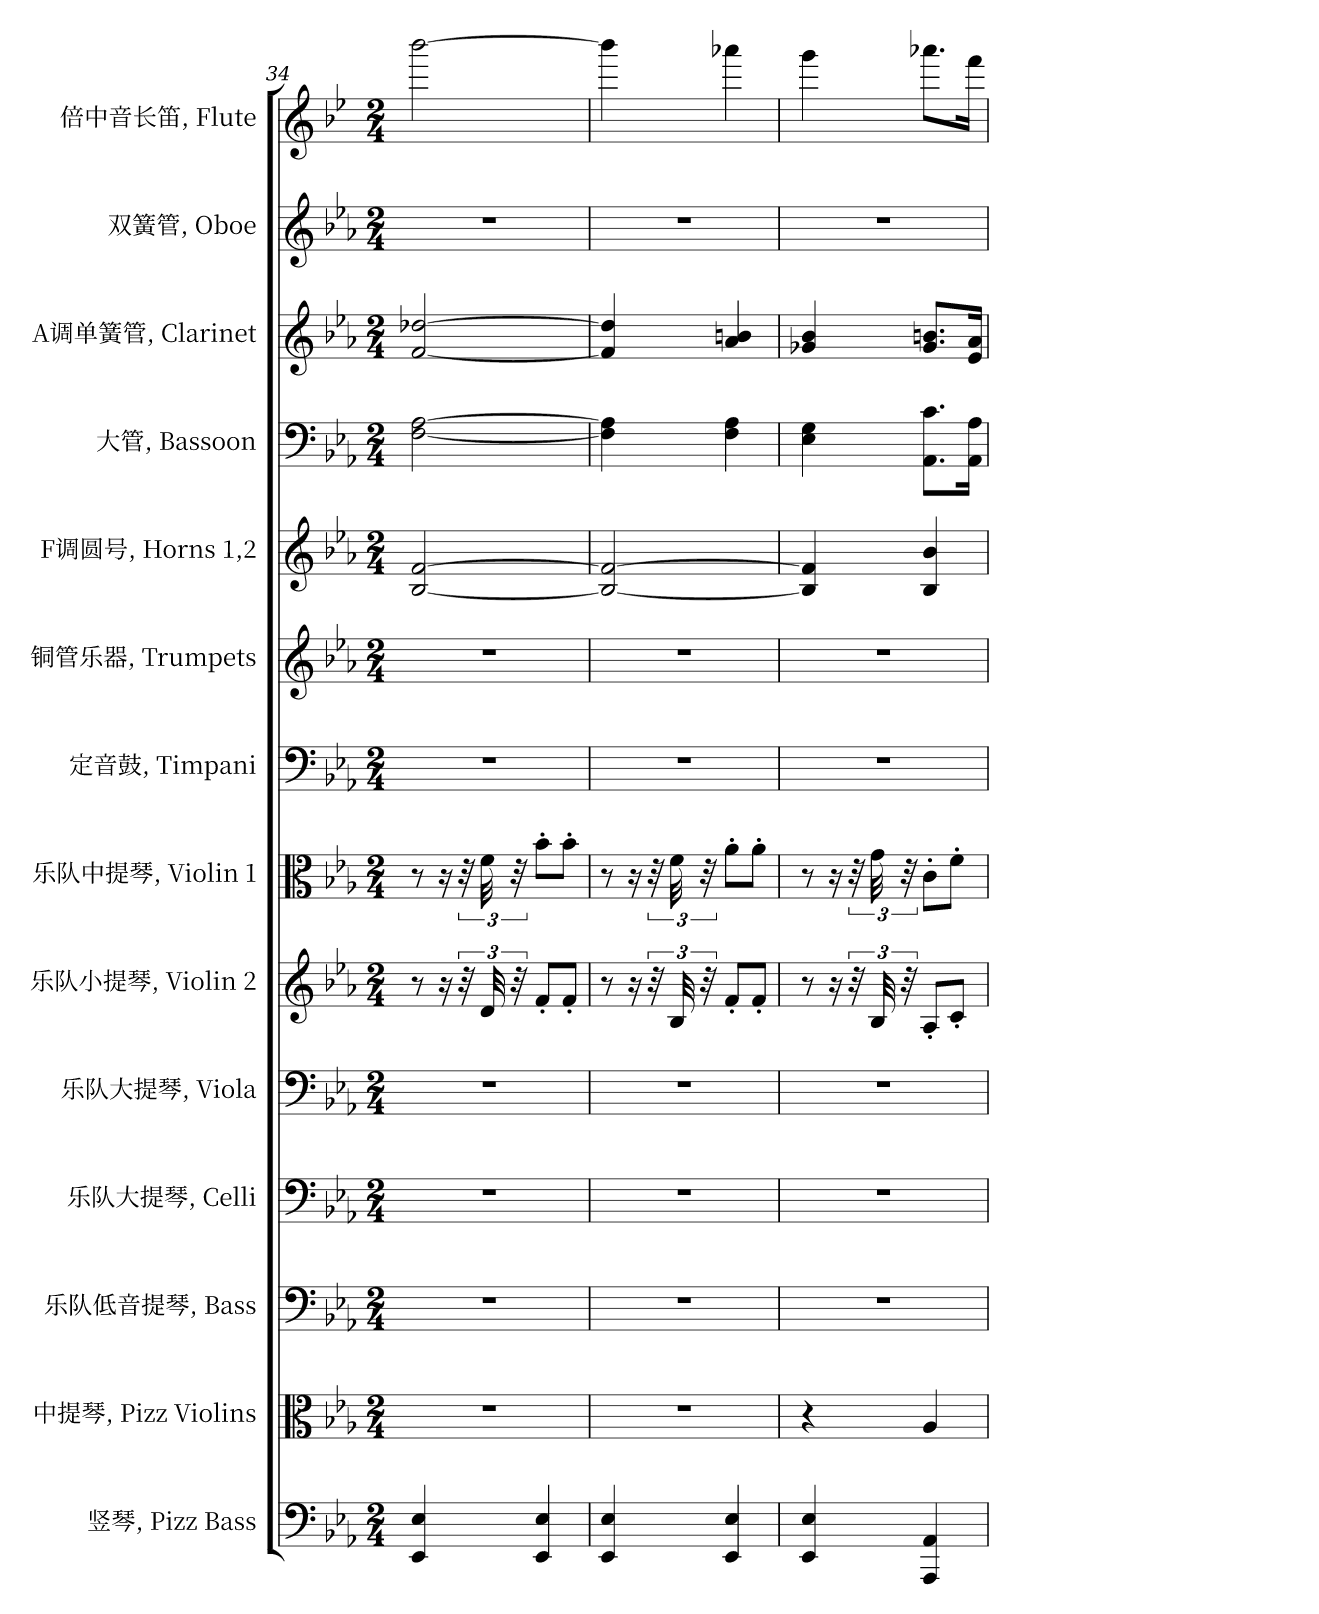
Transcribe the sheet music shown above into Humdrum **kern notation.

**kern	**kern	**kern	**kern	**kern	**kern	**kern	**kern	**kern	**kern	**kern	**kern	**kern	**kern
*part14	*part13	*part12	*part11	*part10	*part9	*part8	*part7	*part6	*part5	*part4	*part3	*part2	*part1
*staff14	*staff13	*staff12	*staff11	*staff10	*staff9	*staff8	*staff7	*staff6	*staff5	*staff4	*staff3	*staff2	*staff1
*I"竖琴, Pizz Bass	*I"中提琴, Pizz Violins	*I"乐队低音提琴, Bass	*I"乐队大提琴, Celli	*I"乐队大提琴, Viola	*I"乐队小提琴, Violin 2	*I"乐队中提琴, Violin 1	*I"定音鼓, Timpani	*I"铜管乐器, Trumpets	*I"F调圆号, Horns 1,2	*I"大管, Bassoon	*I"A调单簧管, Clarinet	*I"双簧管, Oboe	*I"倍中音长笛, Flute
*	*	*	*	*	*	*	*I'Timp.	*	*I'F Hn.	*I'Bsn.	*I'A Cl.	*I'Ob.	*
*clefF4	*clefC3	*clefF4	*clefF4	*clefF4	*clefG2	*clefC3	*clefF4	*clefG2	*clefG2	*clefF4	*clefG2	*clefG2	*clefG2
*	*	*ITrd7c12	*	*	*	*	*	*	*ITrd4c7	*	*ITrd2c3	*	*ITrd10c17
*k[b-e-a-]	*k[b-e-a-]	*k[b-e-a-]	*k[b-e-a-]	*k[b-e-a-]	*k[b-e-a-]	*k[b-e-a-]	*k[b-e-a-]	*k[b-e-a-]	*k[b-e-a-d-]	*k[b-e-a-]	*k[]	*k[b-e-a-]	*k[b-e-]
*M2/4	*M2/4	*M2/4	*M2/4	*M2/4	*M2/4	*M2/4	*M2/4	*M2/4	*M2/4	*M2/4	*M2/4	*M2/4	*M2/4
=34	=34	=34	=34	=34	=34	=34	=34	=34	=34	=34	=34	=34	=34
4EE-/ 4E-/	2r	2r	2r	2r	8r	8r	2r	2r	[2E-/ [2B-/	[2F\ [2A-\	[2d/ [2b-X/	2r	[2bb-\
.	.	.	.	.	16r	16r	.	.	.	.	.	.	.
.	.	.	.	.	48r	48r	.	.	.	.	.	.	.
.	.	.	.	.	48d/	48f\	.	.	.	.	.	.	.
.	.	.	.	.	48r	48r	.	.	.	.	.	.	.
4EE-/ 4E-/	.	.	.	.	8f'/L	8b-'\L	.	.	.	.	.	.	.
.	.	.	.	.	8f'/J	8b-'\J	.	.	.	.	.	.	.
!!LO:PB:g=z
=35	=35	=35	=35	=35	=35	=35	=35	=35	=35	=35	=35	=35	=35
4EE-/ 4E-/	2r	2r	2r	2r	8r	8r	2r	2r	2E-/_ 2B-/_	4F\] 4A-\]	4d/] 4b-/]	2r	4bb-\]
.	.	.	.	.	16r	16r	.	.	.	.	.	.	.
.	.	.	.	.	48r	48r	.	.	.	.	.	.	.
.	.	.	.	.	48B-/	48f\	.	.	.	.	.	.	.
.	.	.	.	.	48r	48r	.	.	.	.	.	.	.
4EE-/ 4E-/	.	.	.	.	8f'/L	8a-'\L	.	.	.	4F\ 4A-\	4f/ 4g#X/	.	4aa-X\
.	.	.	.	.	8f'/J	8a-'\J	.	.	.	.	.	.	.
=36	=36	=36	=36	=36	=36	=36	=36	=36	=36	=36	=36	=36	=36
4EE-/ 4E-/	4r	2r	2r	2r	8r	8r	2r	2r	4E-/] 4B-/]	4E-\ 4G\	4e-X/ 4g/	2r	4gg\
.	.	.	.	.	16r	16r	.	.	.	.	.	.	.
.	.	.	.	.	48r	48r	.	.	.	.	.	.	.
.	.	.	.	.	48B-/	48g\	.	.	.	.	.	.	.
.	.	.	.	.	48r	48r	.	.	.	.	.	.	.
4AAA-/ 4AA-/	4A-/	.	.	.	8A-'/L	8c'\L	.	.	4E-/ 4e-/	8.AA-\ 8.c\L	8.e-/ 8.g#X/L	.	8.aa-X\L
.	.	.	.	.	8c'/J	8f'\J	.	.	.	.	.	.	.
.	.	.	.	.	.	.	.	.	.	16AA-\ 16A-\Jk	16c/ 16f/Jk	.	16ff\Jk
=	=	=	=	=	=	=	=	=	=	=	=	=	=
*-	*-	*-	*-	*-	*-	*-	*-	*-	*-	*-	*-	*-	*-
